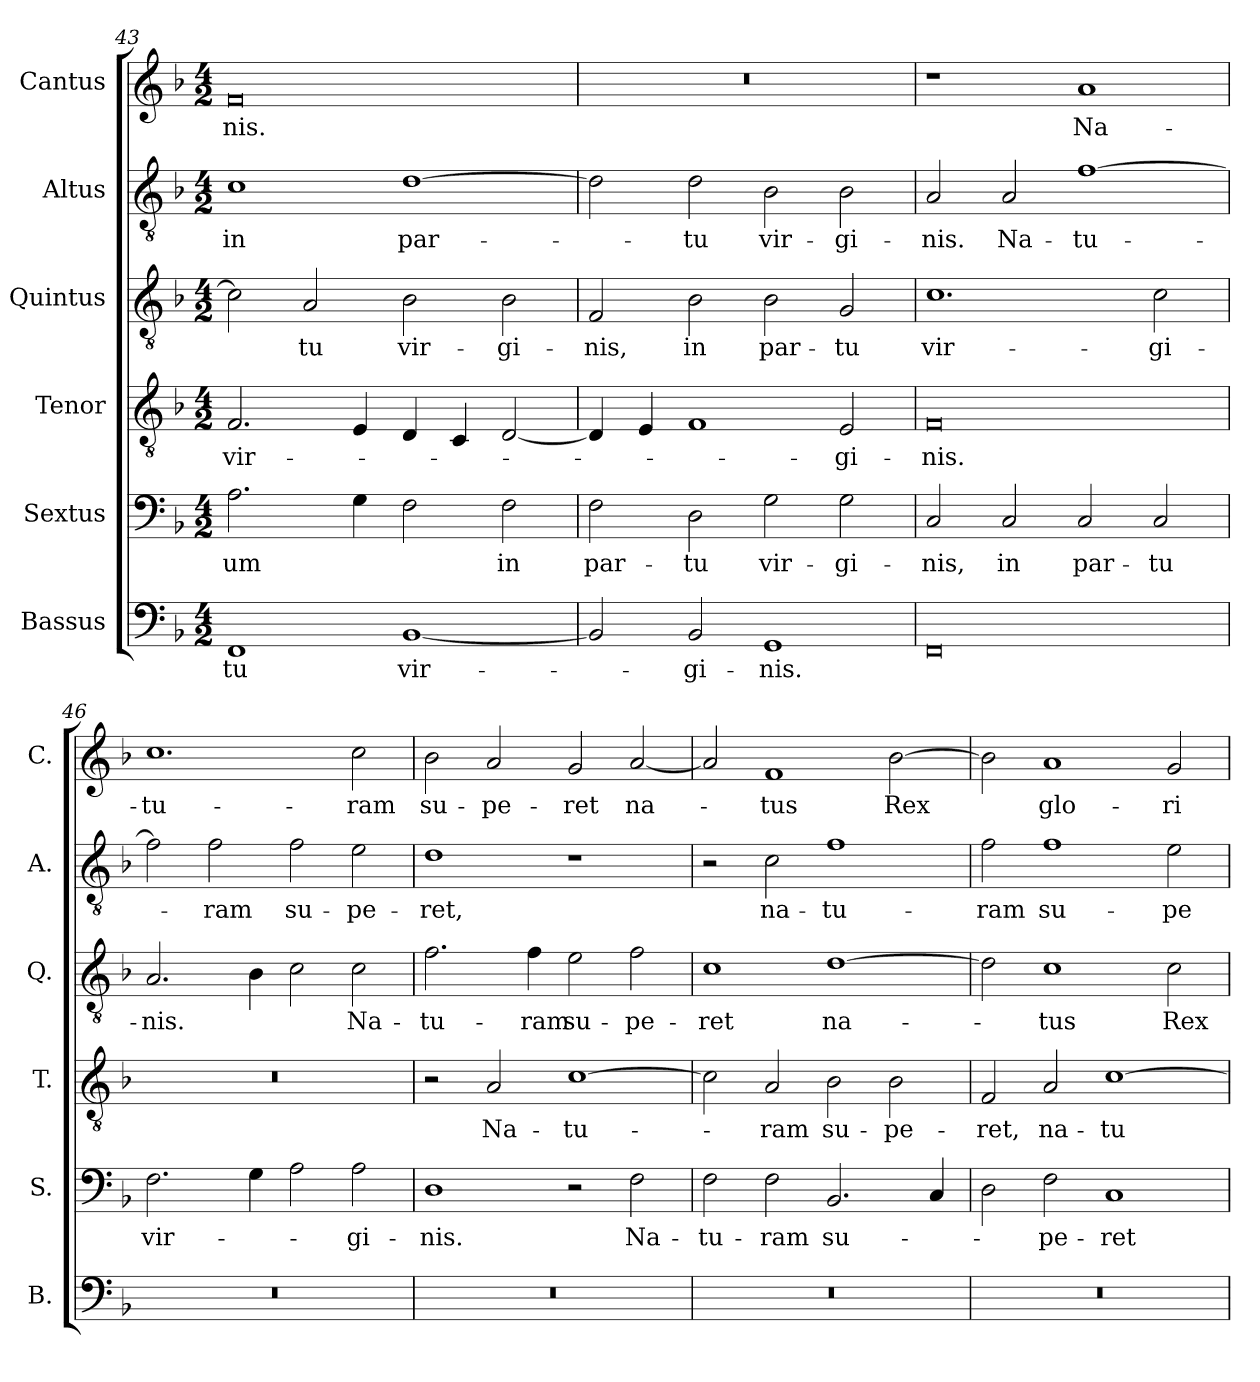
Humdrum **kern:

**kern	**text	**kern	**text	**kern	**text	**kern	**text	**kern	**text	**kern	**text
*part6	*part6	*part5	*part5	*part4	*part4	*part3	*part3	*part2	*part2	*part1	*part1
*staff6	*staff6	*staff5	*staff5	*staff4	*staff4	*staff3	*staff3	*staff2	*staff2	*staff1	*staff1
*I"Bassus	*	*I"Sextus	*	*I"Tenor	*	*I"Quintus	*	*I"Altus	*	*I"Cantus	*
*I'B.	*	*I'S.	*	*I'T.	*	*I'Q.	*	*I'A.	*	*I'C.	*
*clefF4	*	*clefF4	*	*clefGv2	*	*clefGv2	*	*clefGv2	*	*clefG2	*
*k[b-]	*	*k[b-]	*	*k[b-]	*	*k[b-]	*	*k[b-]	*	*k[b-]	*
*F:	*	*F:	*	*F:	*	*F:	*	*F:	*	*F:	*
*M4/2	*	*M4/2	*	*M4/2	*	*M4/2	*	*M4/2	*	*M4/2	*
=43	=43	=43	=43	=43	=43	=43	=43	=43	=43	=43	=43
1FF	-tu	2.A\	-um	2.F/	vir-	2c\]	.	1c	in	0f	-nis.
.	.	.	.	.	.	2A/	-tu	.	.	.	.
.	.	4G\	.	4E/	.	.	.	.	.	.	.
[1BB-	vir-	2F\	.	4D/	.	2B-\	vir-	[1d	par-	.	.
.	.	.	.	4C/	.	.	.	.	.	.	.
.	.	2F\	in	[2D/	.	2B-\	-gi-	.	.	.	.
!!LO:PB:g=z
=44	=44	=44	=44	=44	=44	=44	=44	=44	=44	=44	=44
2BB-/]	.	2F\	par-	4D/]	.	2F/	-nis,	2d\]	.	0r	.
.	.	.	.	4E/	.	.	.	.	.	.	.
2BB-/	-gi-	2D\	-tu	1F	.	2B-\	in	2d\	-tu	.	.
1GG	-nis.	2G\	vir-	.	.	2B-\	par-	2B-\	vir-	.	.
.	.	2G\	-gi-	2E/	-gi-	2G/	-tu	2B-\	-gi-	.	.
=45	=45	=45	=45	=45	=45	=45	=45	=45	=45	=45	=45
0FF	.	2C/	-nis,	0F	-nis.	1.c	vir-	2A/	-nis.	1r	.
.	.	2C/	in	.	.	.	.	2A/	Na-	.	.
.	.	2C/	par-	.	.	.	.	[1f	-tu-	1a	Na-
.	.	2C/	-tu	.	.	2c\	-gi-	.	.	.	.
=46	=46	=46	=46	=46	=46	=46	=46	=46	=46	=46	=46
0r	.	2.F\	vir-	0r	.	2.A/	-nis.	2f\]	.	1.cc	-tu-
.	.	.	.	.	.	.	.	2f\	-ram	.	.
.	.	4G\	.	.	.	4B-\	.	.	.	.	.
.	.	2A\	.	.	.	2c\	.	2f\	su-	.	.
.	.	2A\	-gi-	.	.	2c\	Na-	2e\	-pe-	2cc\	-ram
=47	=47	=47	=47	=47	=47	=47	=47	=47	=47	=47	=47
0r	.	1D	-nis.	2r	.	2.f\	-tu-	1d	-ret,	2b-\	su-
.	.	.	.	2A/	Na-	.	.	.	.	2a/	-pe-
.	.	.	.	.	.	4f\	-ram	.	.	.	.
.	.	2r	.	[1c	-tu-	2e\	su-	1r	.	2g/	-ret
.	.	2F\	Na-	.	.	2f\	-pe-	.	.	[2a/	na-
=48	=48	=48	=48	=48	=48	=48	=48	=48	=48	=48	=48
0r	.	2F\	-tu-	2c\]	.	1c	-ret	2r	.	2a/]	.
.	.	2F\	-ram	2A/	-ram	.	.	2c\	na-	1f	-tus
.	.	2.BB-/	su-	2B-\	su-	[1d	na-	1f	-tu-	.	.
.	.	.	.	2B-\	-pe-	.	.	.	.	[2b-\	Rex
.	.	4C/	.	.	.	.	.	.	.	.	.
=49	=49	=49	=49	=49	=49	=49	=49	=49	=49	=49	=49
0r	.	2D\	.	2F/	-ret,	2d\]	.	2f\	-ram	2b-\]	.
.	.	2F\	-pe-	2A/	na-	1c	-tus	1f	su-	1a	glo-
.	.	1C	-ret	[1c	-tu-	.	.	.	.	.	.
.	.	.	.	.	.	2c\	Rex	2e\	-pe-	2g/	-ri-
=	=	=	=	=	=	=	=	=	=	=	=
*-	*-	*-	*-	*-	*-	*-	*-	*-	*-	*-	*-
